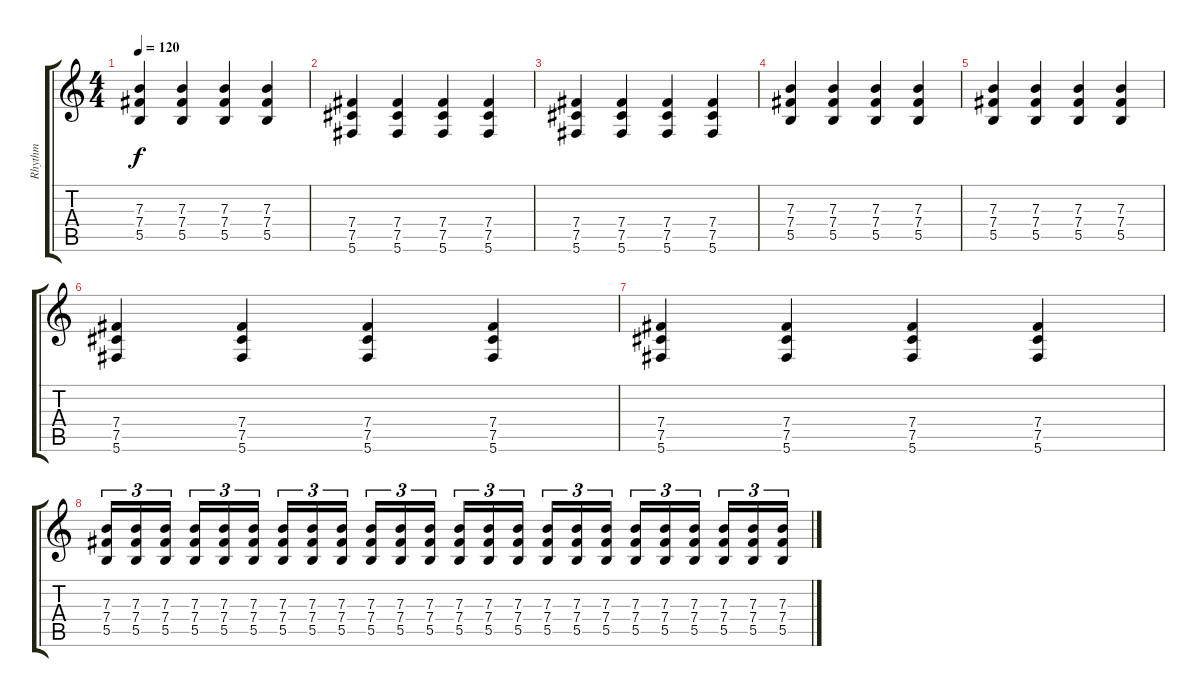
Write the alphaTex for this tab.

\track ("Rhythm" "Rhythm") {instrument distortionguitar}
\staff {score tabs}
\tuning (Db4 Ab3 E3 B2 Gb2 Db2) {hide}
\ts (4 4)
\tempo 120
\clef g2
\ks c
(7.3 7.4 5.5).4{dy f} (7.3 7.4 5.5).4 (7.3 7.4 5.5).4 (7.3 7.4 5.5).4 |
(7.4 7.5 5.6).4 (7.4 7.5 5.6).4 (7.4 7.5 5.6).4 (7.4 7.5 5.6).4 |
(7.4 7.5 5.6).4 (7.4 7.5 5.6).4 (7.4 7.5 5.6).4 (7.4 7.5 5.6).4 |
(7.3 7.4 5.5).4 (7.3 7.4 5.5).4 (7.3 7.4 5.5).4 (7.3 7.4 5.5).4 |
(7.3 7.4 5.5).4 (7.3 7.4 5.5).4 (7.3 7.4 5.5).4 (7.3 7.4 5.5).4 |
(7.4 7.5 5.6).4 (7.4 7.5 5.6).4 (7.4 7.5 5.6).4 (7.4 7.5 5.6).4 |
(7.4 7.5 5.6).4 (7.4 7.5 5.6).4 (7.4 7.5 5.6).4 (7.4 7.5 5.6).4 |
(7.3 7.4 5.5).16{tu (3 2)} (7.3 7.4 5.5).16{tu (3 2)} (7.3 7.4 5.5).16{tu (3 2) beam splitsecondary} (7.3 7.4 5.5).16{tu (3 2)} (7.3 7.4 5.5).16{tu (3 2)} (7.3 7.4 5.5).16{tu (3 2)} (7.3 7.4 5.5).16{tu (3 2)} (7.3 7.4 5.5).16{tu (3 2)} (7.3 7.4 5.5).16{tu (3 2) beam splitsecondary} (7.3 7.4 5.5).16{tu (3 2)} (7.3 7.4 5.5).16{tu (3 2)} (7.3 7.4 5.5).16{tu (3 2)} (7.3 7.4 5.5).16{tu (3 2)} (7.3 7.4 5.5).16{tu (3 2)} (7.3 7.4 5.5).16{tu (3 2) beam splitsecondary} (7.3 7.4 5.5).16{tu (3 2)} (7.3 7.4 5.5).16{tu (3 2)} (7.3 7.4 5.5).16{tu (3 2)} (7.3 7.4 5.5).16{tu (3 2)} (7.3 7.4 5.5).16{tu (3 2)} (7.3 7.4 5.5).16{tu (3 2) beam splitsecondary} (7.3 7.4 5.5).16{tu (3 2)} (7.3 7.4 5.5).16{tu (3 2)} (7.3 7.4 5.5).16{tu (3 2)}
